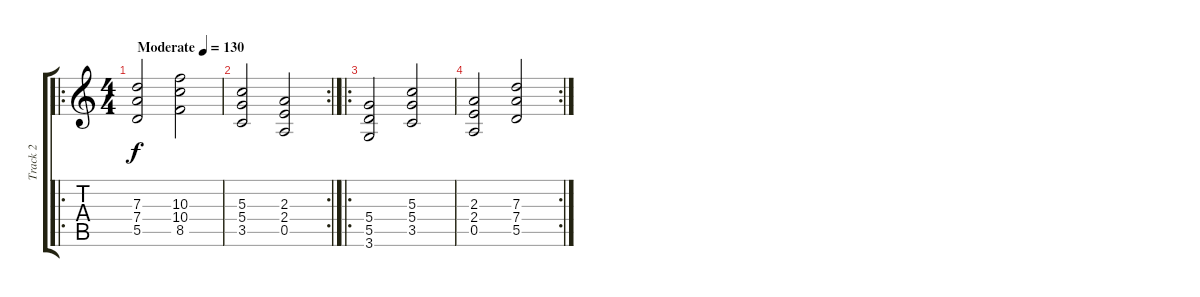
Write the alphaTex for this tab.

\track ("Track 2" "Track 2") {instrument distortionguitar}
\staff {score tabs}
\tuning (E4 B3 G3 D3 A2 E2) {hide}
\ro
\ts (4 4)
\tempo (130 "Moderate")
\clef g2
\ks c
(7.3 7.4 5.5).2{dy f instrument distortionguitar} (10.3 10.4 8.5).2 |
\rc 2
(5.3 5.4 3.5).2 (2.3 2.4 0.5).2 |
\ro
(5.4 5.5 3.6).2 (5.3 5.4 3.5).2 |
\rc 2
(2.3 2.4 0.5).2 (7.3 7.4 5.5).2
